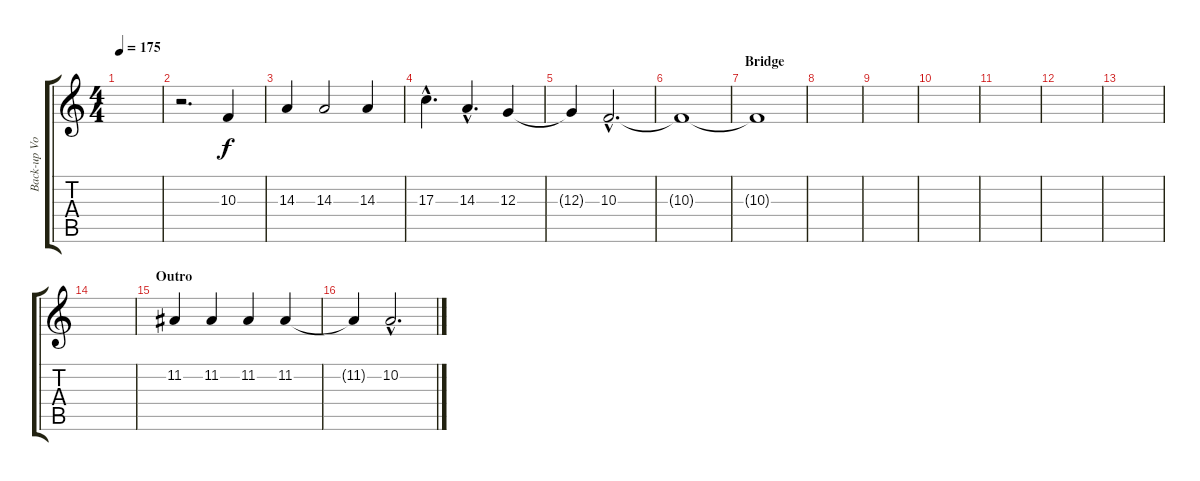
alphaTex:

\track ("Back-up Vocals" "Back-up Vo") {instrument oboe}
\staff {score tabs}
\tuning (E4 B3 G3 D3 A2 E2) {hide}
\ts (4 4)
\tempo 175
\clef g2
\ks c
|
r.2{d volume 16} 10.3.4 |
14.3.4 14.3.2 14.3.4 |
17.3{hac}.4{d} 14.3{hac}.4{d} 12.3.4 |
12.3{t}.4 10.3{hac}.2{d} |
10.3{t}.1{volume 4} |
\section ("" "Bridge")
10.3{t}.1 |
|
|
|
|
|
|
|
\section ("" "Outro")
11.2.4{volume 16} 11.2.4 11.2.4 11.2.4 |
11.2{t}.4 10.2{hac}.2{d}
